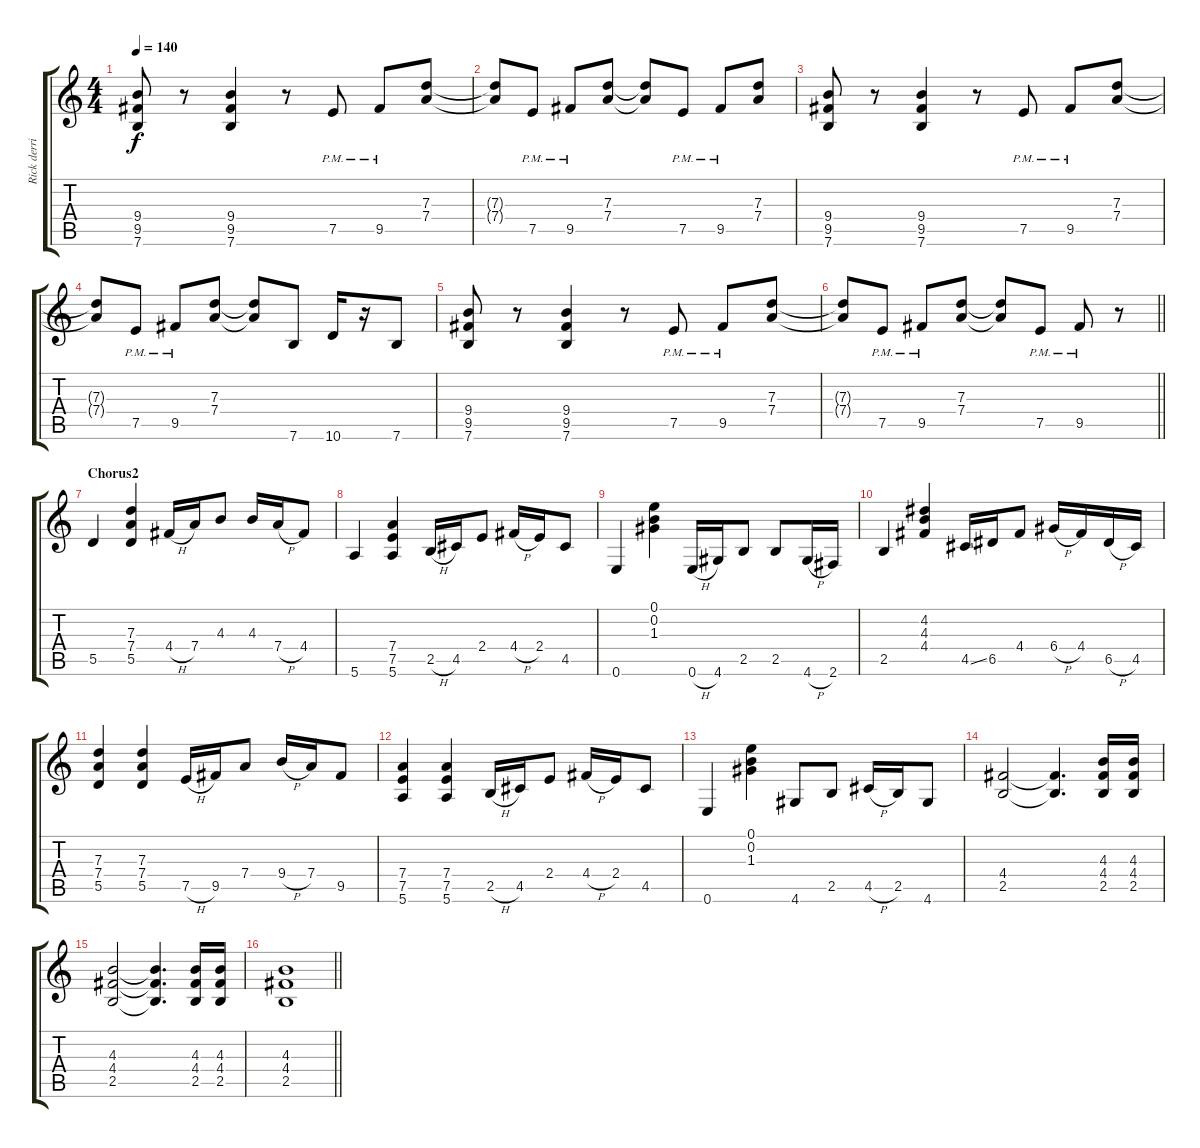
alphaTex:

\track ("Rick derringer" "Rick derri") {instrument overdrivenguitar}
\staff {score tabs}
\tuning (E4 B3 G3 D3 A2 E2) {hide}
\ts (4 4)
\tempo 140
\clef g2
\ks c
(9.4 9.5 7.6).8{dy f} r.8 (9.4 9.5 7.6).4 r.8 7.5{pm}.8 9.5{pm}.8 (7.3 7.4).8 |
(7.3{t} 7.4{t}).8 7.5{pm}.8 9.5{pm}.8 (7.3 7.4).8 (7.3{t} 7.4{t}).8 7.5{pm}.8 9.5{pm}.8 (7.3 7.4).8 |
(9.4 9.5 7.6).8 r.8 (9.4 9.5 7.6).4 r.8 7.5{pm}.8 9.5{pm}.8 (7.3 7.4).8 |
(7.3{t} 7.4{t}).8 7.5{pm}.8 9.5{pm}.8 (7.3 7.4).8 (7.3{t} 7.4{t}).8 7.6.8 10.6.16 r.16 7.6.8 |
(9.4 9.5 7.6).8 r.8 (9.4 9.5 7.6).4 r.8 7.5{pm}.8 9.5{pm}.8 (7.3 7.4).8 |
\barLineRight lightlight
(7.3{t} 7.4{t}).8 7.5{pm}.8 9.5{pm}.8 (7.3 7.4).8 (7.3{t} 7.4{t}).8 7.5{pm}.8 9.5{pm}.8 r.8 |
\section ("" "Chorus2")
5.5.4 (7.3 7.4 5.5).4 4.4{h}.16 7.4.16 4.3.8 4.3.16 7.4{h}.16 4.4.8 |
5.6.4 (7.4 7.5 5.6).4 2.5{h}.16 4.5.16 2.4.8 4.4{h}.16 2.4.16 4.5.8 |
0.6.4 (0.1 0.2 1.3).4 0.6{h}.16 4.6.16 2.5.8 2.5.8 4.6{h}.16 2.6.16 |
2.5.4 (4.2 4.3 4.4).4 4.5{ss}.16 6.5.16 4.4.8 6.4{h}.16 4.4.16 6.5{h}.16 4.5.16 |
(7.3 7.4 5.5).4 (7.3 7.4 5.5).4 7.5{h}.16 9.5.16 7.4.8 9.4{h}.16 7.4.16 9.5.8 |
(7.4 7.5 5.6).4 (7.4 7.5 5.6).4 2.5{h}.16 4.5.16 2.4.8 4.4{h}.16 2.4.16 4.5.8 |
0.6.4 (0.1 0.2 1.3).4 4.6.8 2.5.8 4.5{h}.16 2.5.16 4.6.8 |
(4.4 2.5).2 (4.4{t} 2.5{t}).4{d} (4.3 4.4 2.5).16 (4.3 4.4 2.5).16 |
(4.3 4.4 2.5).2 (4.3{t} 4.4{t} 2.5{t}).4{d} (4.3 4.4 2.5).16 (4.3 4.4 2.5).16 |
\barLineRight lightlight
(4.3 4.4 2.5).1
